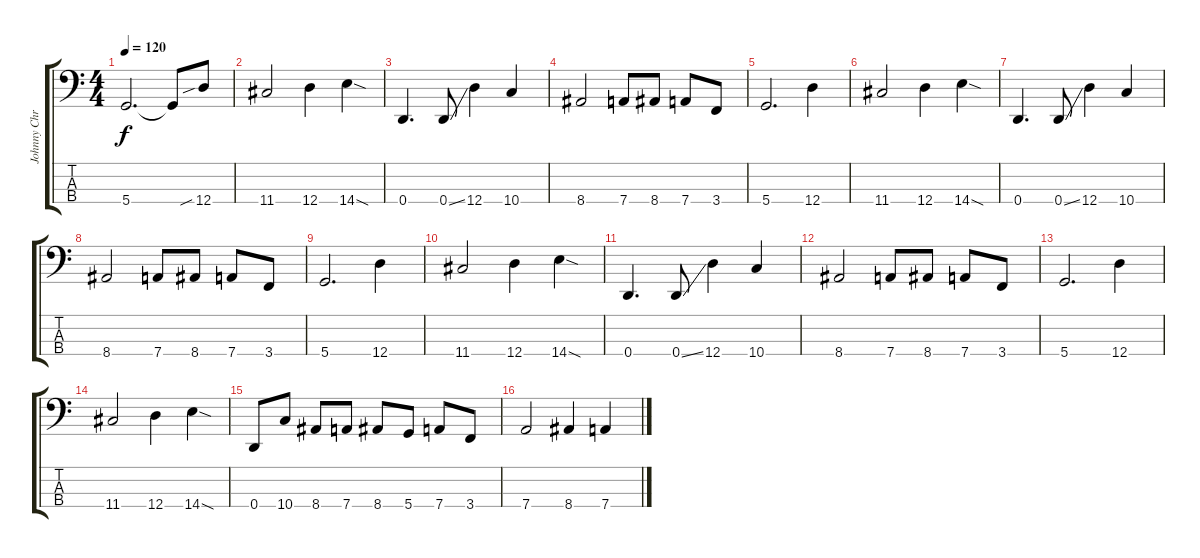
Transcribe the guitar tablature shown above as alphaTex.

\track ("Johnny Christ" "Johnny Chr") {instrument electricbasspick}
\staff {score tabs}
\tuning (G2 D2 A1 D1) {hide}
\ts (4 4)
\tempo 120
\clef f4
\ks c
5.4.2{d dy f} 5.4{t}.8 12.4{sib}.8 |
11.4.2 12.4.4 14.4{sod}.4 |
0.4.4{d} 0.4{ss}.8 12.4.4 10.4.4 |
8.4.2 7.4.8 8.4.8 7.4.8 3.4.8 |
5.4.2{d} 12.4.4 |
11.4.2 12.4.4 14.4{sod}.4 |
0.4.4{d} 0.4{ss}.8 12.4.4 10.4.4 |
8.4.2 7.4.8 8.4.8 7.4.8 3.4.8 |
5.4.2{d} 12.4.4 |
11.4.2 12.4.4 14.4{sod}.4 |
0.4.4{d} 0.4{ss}.8 12.4.4 10.4.4 |
8.4.2 7.4.8 8.4.8 7.4.8 3.4.8 |
5.4.2{d} 12.4.4 |
11.4.2 12.4.4 14.4{sod}.4 |
0.4.8 10.4.8 8.4.8 7.4.8 8.4.8 5.4.8 7.4.8 3.4.8 |
7.4.2 8.4.4 7.4.4
